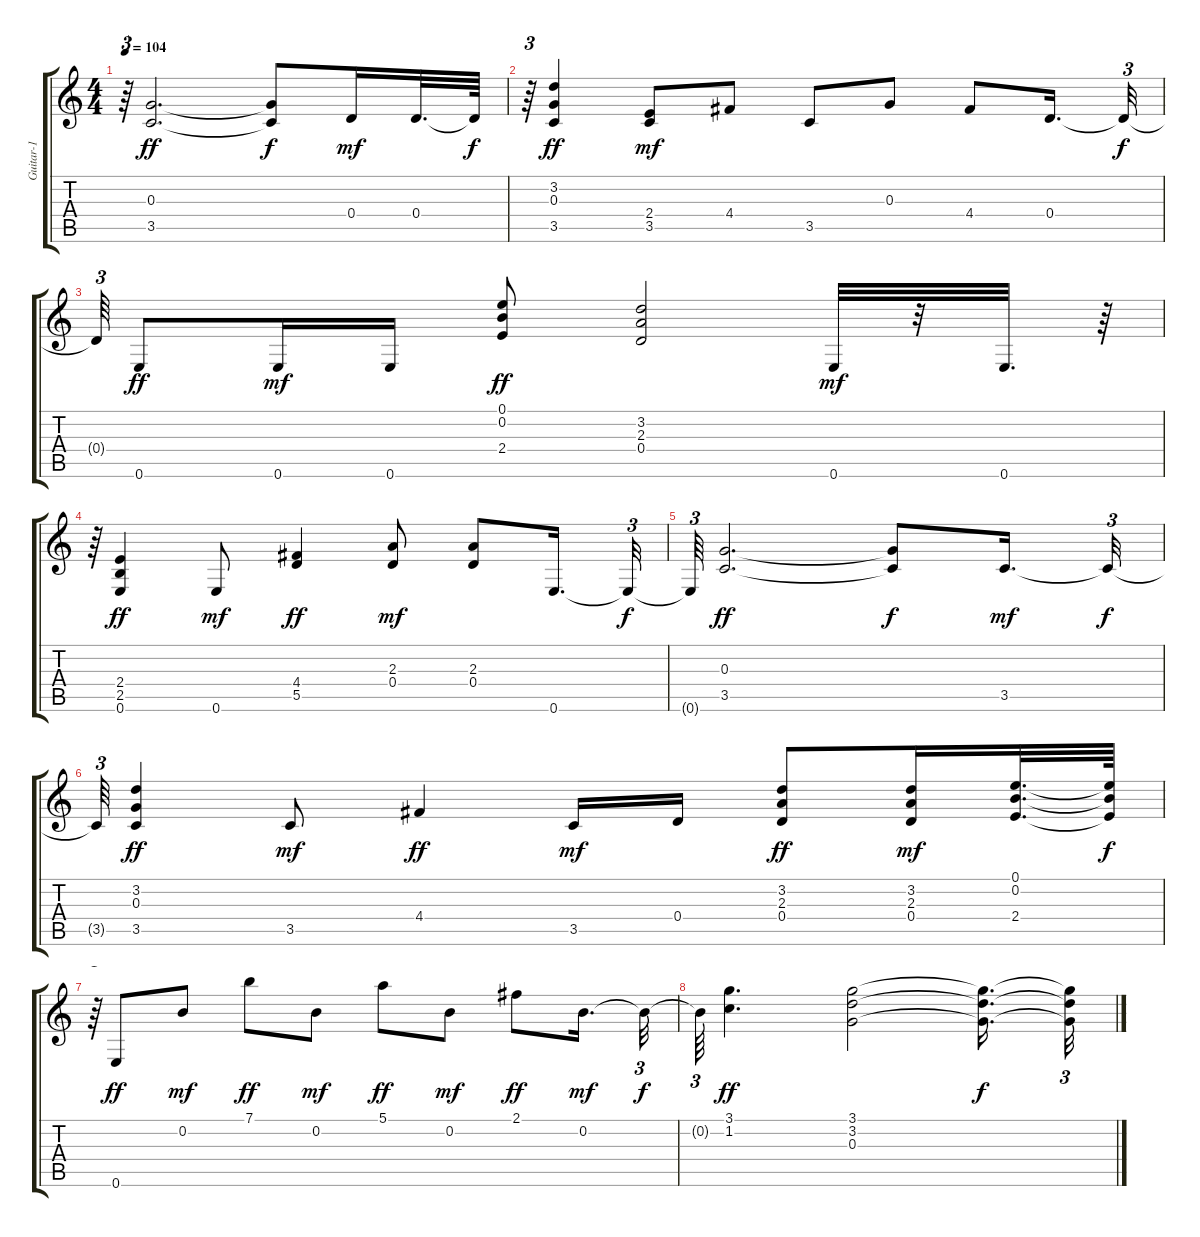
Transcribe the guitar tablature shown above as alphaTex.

\track ("Guitar-1" "Guitar-1") {instrument acousticguitarsteel}
\staff {score tabs}
\tuning (E4 B3 G3 D3 A2 E2) {hide}
\ts (4 4)
\tempo 104
\clef g2
\ks c
r.64{tu (3 2) dy mf} (0.3 3.5).2{d dy ff} (0.3{t} 3.5{t}).8{dy f} 0.4.16{dy mf} 0.4.32{d} 0.4{t}.64{dy f} |
r.64{tu (3 2)} (3.2 0.3 3.5).4{dy ff} (2.4 3.5).8{dy mf} 4.4.8 3.5.8 0.3.8 4.4.8 0.4.16{d} 0.4{t}.32{tu (3 2) dy f} |
0.4{t}.64{tu (3 2)} 0.6.8{dy ff} 0.6.16{dy mf} 0.6.16 (0.1 0.2 2.4).8{dy ff} (3.2 2.3 0.4).2 0.6.32{dy mf} r.32 0.6.32{d} r.64 |
r.64{tu (3 2)} (2.4 2.5 0.6).4{dy ff} 0.6.8{dy mf} (4.4 5.5).4{dy ff} (2.3 0.4).8{dy mf} (2.3 0.4).8 0.6.16{d} 0.6{t}.32{tu (3 2) dy f} |
0.6{t}.64{tu (3 2)} (0.3 3.5).2{d dy ff} (0.3{t} 3.5{t}).8{dy f} 3.5.16{d dy mf} 3.5{t}.32{tu (3 2) dy f} |
3.5{t}.64{tu (3 2)} (3.2 0.3 3.5).4{dy ff} 3.5.8{dy mf} 4.4.4{dy ff} 3.5.16{dy mf} 0.4.16 (3.2 2.3 0.4).8{dy ff} (3.2 2.3 0.4).16{dy mf} (0.1 0.2 2.4).32{d} (0.1{t} 0.2{t} 2.4{t}).64{dy f} |
r.64{tu (3 2)} 0.6.8{dy ff} 0.2.8{dy mf} 7.1.8{dy ff} 0.2.8{dy mf} 5.1.8{dy ff} 0.2.8{dy mf} 2.1.8{dy ff} 0.2.16{d dy mf} 0.2{t}.32{tu (3 2) dy f} |
0.2{t}.64{tu (3 2)} (3.1 1.2).4{d dy ff} (3.1 3.2 0.3).2 (3.1{t} 3.2{t} 0.3{t}).16{d dy f} (3.1{t} 3.2{t} 0.3{t}).32{tu (3 2)}
